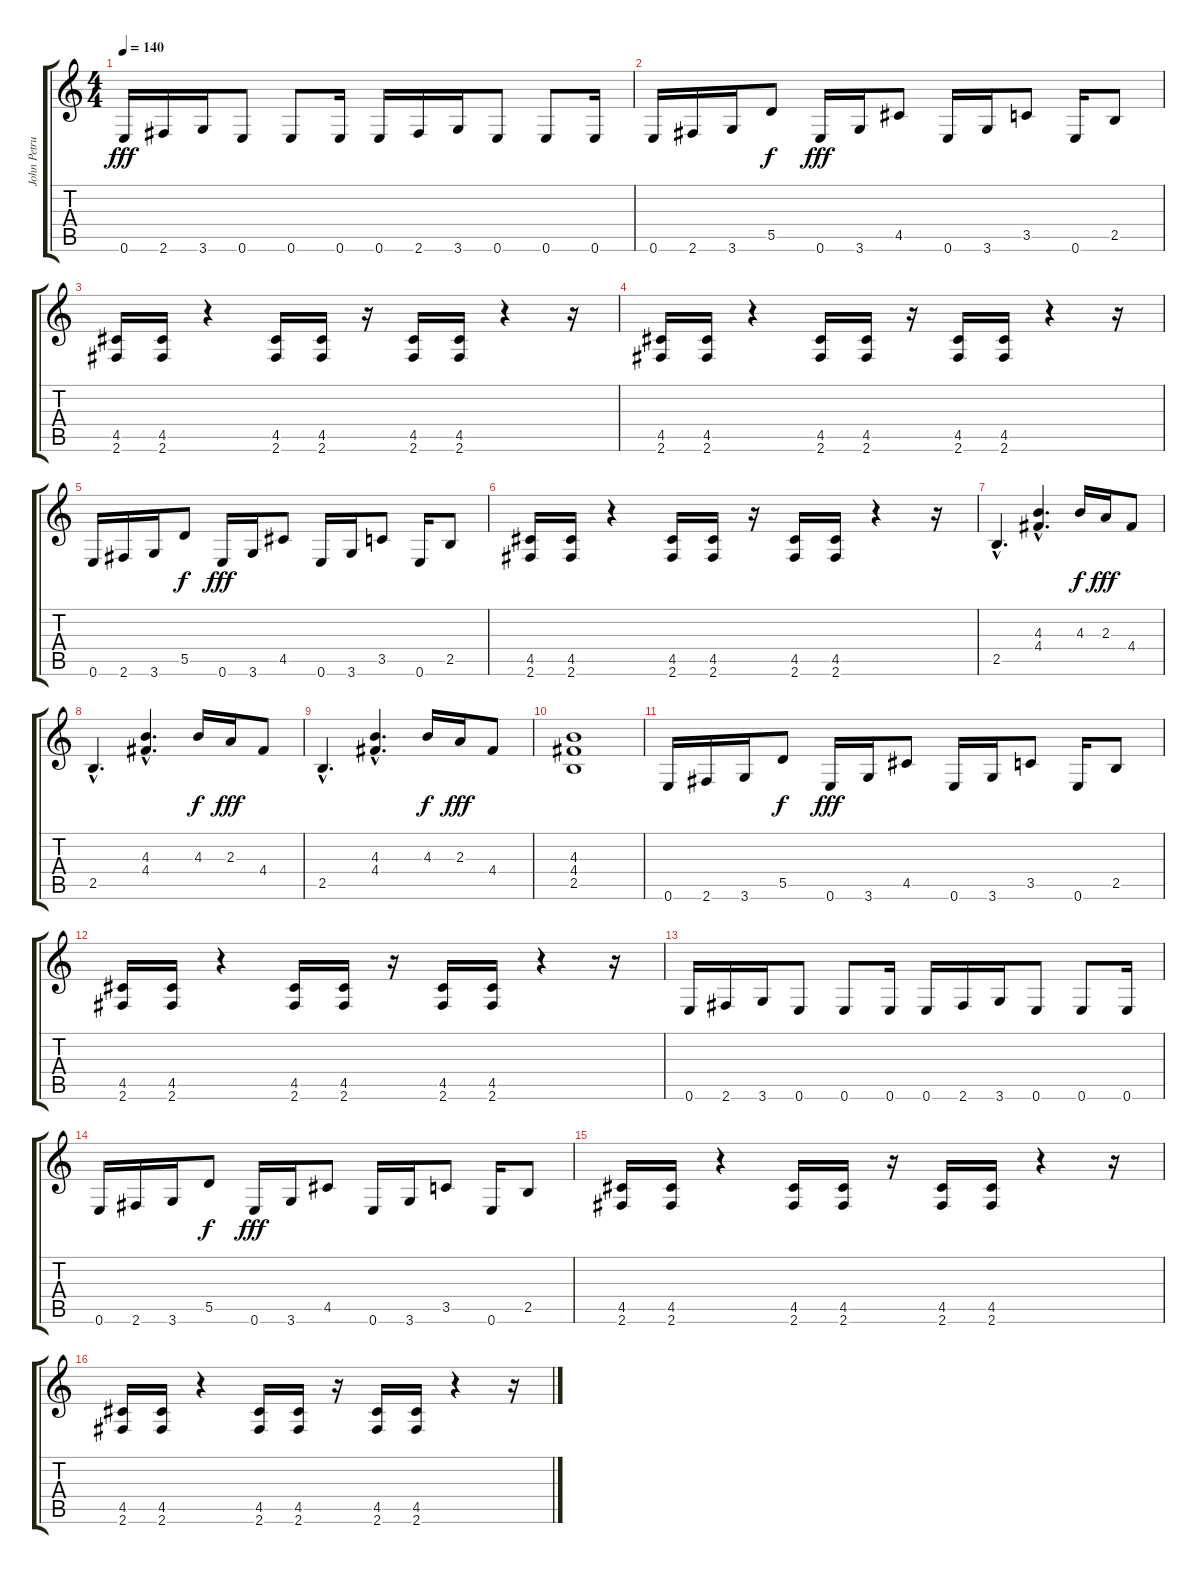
\track ("John Petrucci" "John Petru") {instrument distortionguitar}
\staff {score tabs}
\tuning (E4 B3 G3 D3 A2 E2) {hide}
\ts (4 4)
\tempo 140
\clef g2
\ks c
0.6.16{dy fff} 2.6.16 3.6.16 0.6.8 0.6.8 0.6.16 0.6.16 2.6.16 3.6.16 0.6.8 0.6.8 0.6.16 |
0.6.16 2.6.16 3.6.16 5.5.8{dy f} 0.6.16{dy fff} 3.6.16 4.5.8 0.6.16 3.6.16 3.5.8 0.6.16 2.5.8 |
(4.5 2.6).16 (4.5 2.6).16 r.4 (4.5 2.6).16 (4.5 2.6).16 r.16 (4.5 2.6).16 (4.5 2.6).16 r.4 r.16 |
(4.5 2.6).16 (4.5 2.6).16 r.4 (4.5 2.6).16 (4.5 2.6).16 r.16 (4.5 2.6).16 (4.5 2.6).16 r.4 r.16 |
0.6.16 2.6.16 3.6.16 5.5.8{dy f} 0.6.16{dy fff} 3.6.16 4.5.8 0.6.16 3.6.16 3.5.8 0.6.16 2.5.8 |
(4.5 2.6).16 (4.5 2.6).16 r.4 (4.5 2.6).16 (4.5 2.6).16 r.16 (4.5 2.6).16 (4.5 2.6).16 r.4 r.16 |
2.5{hac}.4{d} (4.3{hac} 4.4{hac}).4{d} 4.3.16{dy f} 2.3.16{dy fff} 4.4.8 |
2.5{hac}.4{d} (4.3{hac} 4.4{hac}).4{d} 4.3.16{dy f} 2.3.16{dy fff} 4.4.8 |
2.5{hac}.4{d} (4.3{hac} 4.4{hac}).4{d} 4.3.16{dy f} 2.3.16{dy fff} 4.4.8 |
(4.3 4.4 2.5).1 |
0.6.16 2.6.16 3.6.16 5.5.8{dy f} 0.6.16{dy fff} 3.6.16 4.5.8 0.6.16 3.6.16 3.5.8 0.6.16 2.5.8 |
(4.5 2.6).16 (4.5 2.6).16 r.4 (4.5 2.6).16 (4.5 2.6).16 r.16 (4.5 2.6).16 (4.5 2.6).16 r.4 r.16 |
0.6.16 2.6.16 3.6.16 0.6.8 0.6.8 0.6.16 0.6.16 2.6.16 3.6.16 0.6.8 0.6.8 0.6.16 |
0.6.16 2.6.16 3.6.16 5.5.8{dy f} 0.6.16{dy fff} 3.6.16 4.5.8 0.6.16 3.6.16 3.5.8 0.6.16 2.5.8 |
(4.5 2.6).16 (4.5 2.6).16 r.4 (4.5 2.6).16 (4.5 2.6).16 r.16 (4.5 2.6).16 (4.5 2.6).16 r.4 r.16 |
(4.5 2.6).16 (4.5 2.6).16 r.4 (4.5 2.6).16 (4.5 2.6).16 r.16 (4.5 2.6).16 (4.5 2.6).16 r.4 r.16
